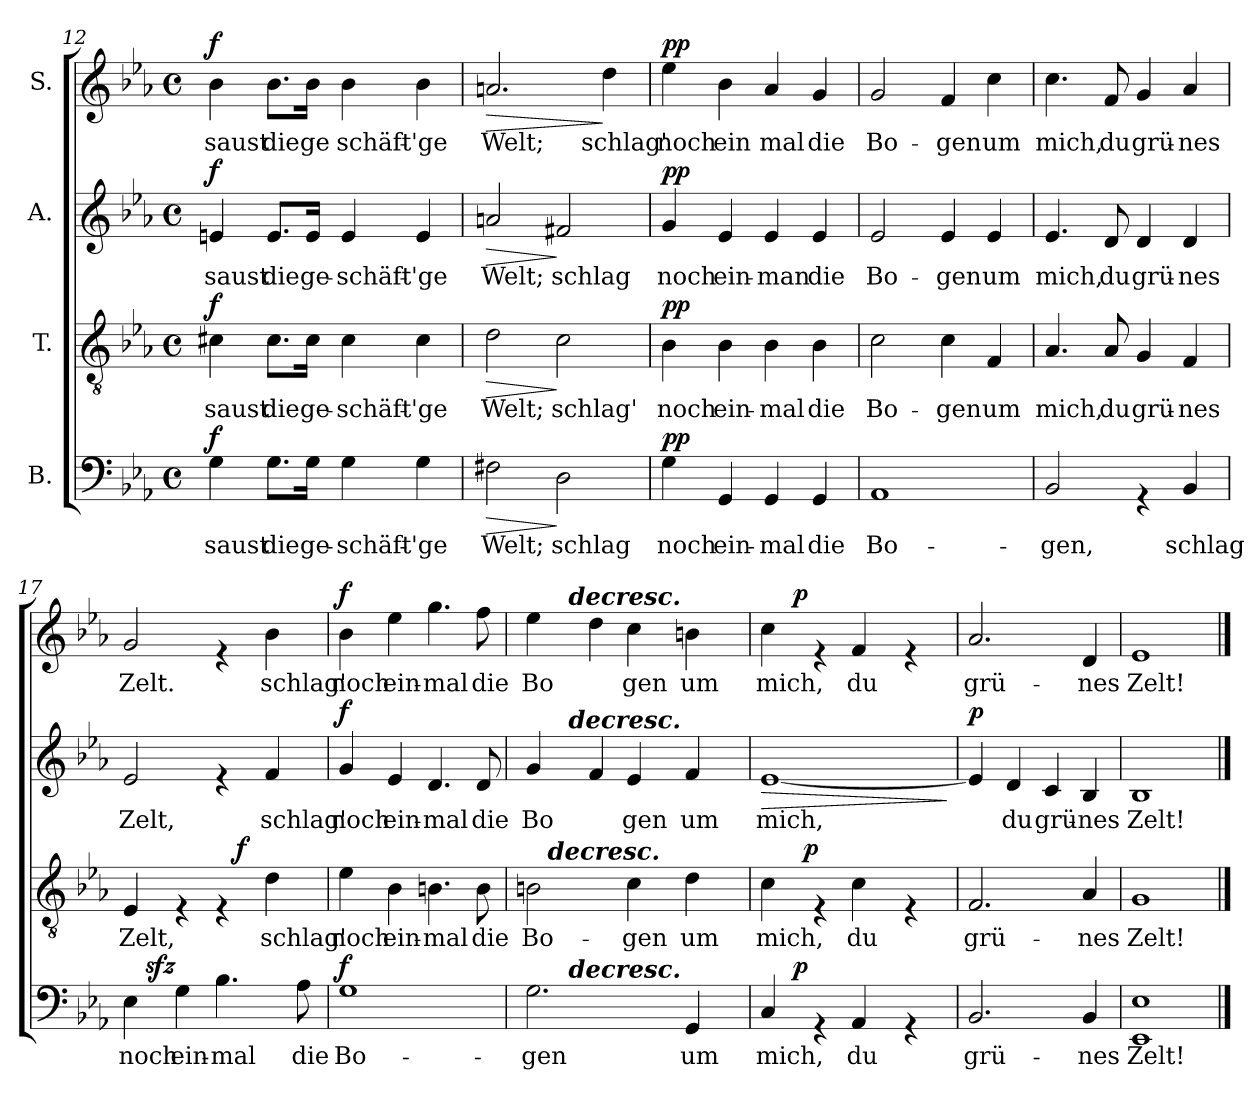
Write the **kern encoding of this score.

**kern	**text	**dynam	**kern	**text	**dynam	**kern	**text	**dynam	**kern	**text	**dynam
*part4	*part4	*part4	*part3	*part3	*part3	*part2	*part2	*part2	*part1	*part1	*part1
*staff4	*staff4	*staff4	*staff3	*staff3	*staff3	*staff2	*staff2	*staff2	*staff1	*staff1	*staff1
*I"B.	*	*	*I"T.	*	*	*I"A.	*	*	*I"S.	*	*
!!LO:PB:g=z
*clefF4	*	*	*clefGv2	*	*	*clefG2	*	*	*clefG2	*	*
*k[b-e-a-]	*	*	*k[b-e-a-]	*	*	*k[b-e-a-]	*	*	*k[b-e-a-]	*	*
*E-:	*	*	*E-:	*	*	*E-:	*	*	*E-:	*	*
*M4/4	*	*	*M4/4	*	*	*M4/4	*	*	*M4/4	*	*
*met(c)	*	*	*met(c)	*	*	*met(c)	*	*	*met(c)	*	*
=12	=12	=12	=12	=12	=12	=12	=12	=12	=12	=12	=12
!	!LO:LY:b	!LO:DY:a	!	!LO:LY:b	!LO:DY:a	!	!LO:LY:b	!LO:DY:a	!	!LO:LY:b	!LO:DY:a
4G\	saust	f	4c#X\	saust	f	4en/	saust	f	4b-\	saust	f
!	!LO:LY:b	!	!	!LO:LY:b	!	!	!LO:LY:b	!	!	!LO:LY:b	!
8.G\L	die	.	8.c#\L	die	.	8.e/L	die	.	8.b-\L	die	.
!	!LO:LY:b	!	!	!LO:LY:b	!	!	!LO:LY:b	!	!	!LO:LY:b	!
16G\Jk	ge-	.	16c#\Jk	ge-	.	16e/Jk	ge-	.	16b-\Jk	ge	.
!	!LO:LY:b	!	!	!LO:LY:b	!	!	!LO:LY:b	!	!	!LO:LY:b	!
4G\	-schäft-	.	4c#\	-schäft-	.	4e/	-schäft-	.	4b-\	schäft-	.
!	!LO:LY:b	!	!	!LO:LY:b	!	!	!LO:LY:b	!	!	!LO:LY:b	!
4G\	-'ge	.	4c#\	-'ge	.	4e/	-'ge	.	4b-\	-'ge	.
=13	=13	=13	=13	=13	=13	=13	=13	=13	=13	=13	=13
!	!LO:LY:b	!LO:HP:b	!	!LO:LY:b	!LO:HP:b	!	!LO:LY:b	!LO:HP:b	!	!LO:LY:b	!LO:HP:b
2F#X\	Welt;	>	2d\	Welt;	>	2an/	Welt;	>	2.an/	Welt;	>
!	!LO:LY:b	!	!	!LO:LY:b	!	!	!LO:LY:b	!	!	!	!
2D\	schlag	]	2c\	schlag'	]	2f#X/	schlag	]	.	.	.
!	!	!	!	!	!	!	!	!	!	!LO:LY:b	!
.	.	.	.	.	.	.	.	.	4dd\	schlag'	]
=14	=14	=14	=14	=14	=14	=14	=14	=14	=14	=14	=14
!	!LO:LY:b	!LO:DY:a	!	!LO:LY:b	!LO:DY:a	!	!LO:LY:b	!LO:DY:a	!	!LO:LY:b	!LO:DY:a
4G\	noch	pp	4B-\	noch	pp	4g/	noch	pp	4ee-\	noch	pp
!	!LO:LY:b	!	!	!LO:LY:b	!	!	!LO:LY:b	!	!	!LO:LY:b	!
4GG/	ein-	.	4B-\	ein-	.	4e-/	ein-	.	4b-\	ein	.
!	!LO:LY:b	!	!	!LO:LY:b	!	!	!LO:LY:b	!	!	!LO:LY:b	!
4GG/	-mal	.	4B-\	-mal	.	4e-/	-man	.	4a-/	mal	.
!	!LO:LY:b	!	!	!LO:LY:b	!	!	!LO:LY:b	!	!	!LO:LY:b	!
4GG/	die	.	4B-\	die	.	4e-/	die	.	4g/	die	.
=15	=15	=15	=15	=15	=15	=15	=15	=15	=15	=15	=15
!	!LO:LY:b	!	!	!LO:LY:b	!	!	!LO:LY:b	!	!	!LO:LY:b	!
1AA-	Bo-	.	2c\	Bo-	.	2e-/	Bo-	.	2g/	Bo-	.
!	!	!	!	!LO:LY:b	!	!	!LO:LY:b	!	!	!LO:LY:b	!
.	.	.	4c\	-gen	.	4e-/	-gen	.	4f/	-gen	.
!	!	!	!	!LO:LY:b	!	!	!LO:LY:b	!	!	!LO:LY:b	!
.	.	.	4F/	um	.	4e-/	um	.	4cc\	um	.
=16	=16	=16	=16	=16	=16	=16	=16	=16	=16	=16	=16
!	!LO:LY:b	!	!	!LO:LY:b	!	!	!LO:LY:b	!	!	!LO:LY:b	!
2BB-/	-gen,	.	4.A-/	mich,	.	4.e-/	mich,	.	4.cc\	mich,	.
!	!	!	!	!LO:LY:b	!	!	!LO:LY:b	!	!	!LO:LY:b	!
.	.	.	8A-/	du	.	8d/	du	.	8f/	du	.
!	!	!	!	!LO:LY:b	!	!	!LO:LY:b	!	!	!LO:LY:b	!
4rGG	.	.	4G/	grü-	.	4d/	grü-	.	4g/	grü-	.
!	!LO:LY:b	!	!	!LO:LY:b	!	!	!LO:LY:b	!	!	!LO:LY:b	!
4BB-/	schlag	.	4F/	-nes	.	4d/	-nes	.	4a-/	-nes	.
!!LO:LB:g=z
=17	=17	=17	=17	=17	=17	=17	=17	=17	=17	=17	=17
!LO:TX:a:Bi:t=cresc.	!	!	!	!	!	!	!	!	!	!	!
!	!LO:LY:b	!	!	!LO:LY:b	!	!	!LO:LY:b	!	!	!LO:LY:b	!
*^	*	*	*^	*	*	*	*	*	*	*	*
4E-\	16.ryy	noch	.	4E-/	2ryy	Zelt,	.	2e-/	Zelt,	.	2g/	Zelt.	.
!	!	!	!LO:DY:a	!	!	!	!	!	!	!	!	!	!
.	2ryy	.	sfz	.	.	.	.	.	.	.	.	.	.
!	!	!LO:LY:b	!	!	!	!	!	!	!	!	!	!	!
4G\	.	ein-	.	4rE	.	.	.	.	.	.	.	.	.
!	!	!LO:LY:b	!	!	!	!	!	!	!	!	!	!	!
4.B-\	.	-mal	.	4rE	16.ryy	.	.	4re	.	.	4re	.	.
!	!	!	!	!	!	!	!LO:DY:a	!	!	!	!	!	!
.	4ryy	.	.	.	4ryy	.	f	.	.	.	.	.	.
!	!	!	!	!	!	!LO:LY:b	!	!	!LO:LY:b	!	!	!LO:LY:b	!
.	.	.	.	4d\	.	schlag'	.	4f/	schlag'	.	4b-\	schlag'	.
.	8ryy	.	.	.	8ryy	.	.	.	.	.	.	.	.
!	!	!LO:LY:b	!	!	!	!	!	!	!	!	!	!	!
8A-\	.	die	.	.	.	.	.	.	.	.	.	.	.
.	32ryy	.	.	.	32ryy	.	.	.	.	.	.	.	.
=18	=18	=18	=18	=18	=18	=18	=18	=18	=18	=18	=18	=18	=18
!	!	!LO:LY:b	!LO:DY:a	!	!	!LO:LY:b	!	!	!LO:LY:b	!LO:DY:a	!	!LO:LY:b	!LO:DY:a
*v	*v	*	*	*	*	*	*	*	*	*	*	*	*
*	*	*	*v	*v	*	*	*	*	*	*	*	*
1G	Bo-	f	4e-\	noch	.	4g/	noch	f	4b-\	noch	f
!	!	!	!	!LO:LY:b	!	!	!LO:LY:b	!	!	!LO:LY:b	!
.	.	.	4B-\	ein-	.	4e-/	ein-	.	4ee-\	ein-	.
!	!	!	!	!LO:LY:b	!	!	!LO:LY:b	!	!	!LO:LY:b	!
.	.	.	4.Bn\	-mal	.	4.d/	-mal	.	4.gg\	-mal	.
!	!	!	!	!LO:LY:b	!	!	!LO:LY:b	!	!	!LO:LY:b	!
.	.	.	8B\	die	.	8d/	die	.	8ff\	die	.
=19	=19	=19	=19	=19	=19	=19	=19	=19	=19	=19	=19
!	!LO:LY:b	!	!	!LO:LY:b	!	!	!LO:LY:b	!	!	!LO:LY:b	!
*^	*	*	*^	*	*	*^	*	*	*^	*	*
2.G\	8ryy	-gen	.	2Bn\	16.ryy	Bo-	.	4g/	8ryy	Bo	.	4ee-\	8ryy	Bo	.
!	!	!	!	!	!LO:TX:a:Bi:t=decresc.	!	!	!	!	!	!	!	!	!	!
.	.	.	.	.	2ryy	.	.	.	.	.	.	.	.	.	.
.	32ryy	.	.	.	.	.	.	.	32ryy	.	.	.	32ryy	.	.
!	!	!	!	!	!	!	!	!	!	!	!	!	!LO:TX:a:Bi:t=decresc.	!	!
!	!	!	!	!	!	!	!	!	!LO:TX:a:Bi:t=decresc.	!	!	!	!	!	!
!	!LO:TX:a:Bi:t=decresc.	!	!	!	!	!	!	!	!	!	!	!	!	!	!
.	2ryy	.	.	.	.	.	.	.	2ryy	.	.	.	2ryy	.	.
.	.	.	.	.	.	.	.	4f/	.	.	.	4dd\	.	.	.
!	!	!	!	!	!	!LO:LY:b	!	!	!	!LO:LY:b	!	!	!	!LO:LY:b	!
.	.	.	.	4c\	.	-gen	.	4e-/	.	gen	.	4cc\	.	gen	.
.	.	.	.	.	4ryy	.	.	.	.	.	.	.	.	.	.
.	4ryy	.	.	.	.	.	.	.	4ryy	.	.	.	4ryy	.	.
!	!	!LO:LY:b	!	!	!	!LO:LY:b	!	!	!	!LO:LY:b	!	!	!	!LO:LY:b	!
4GG/	.	um	.	4d\	.	um	.	4f/	.	um	.	4bn\	.	um	.
.	.	.	.	.	8ryy	.	.	.	.	.	.	.	.	.	.
.	16.ryy	.	.	.	.	.	.	.	16.ryy	.	.	.	16.ryy	.	.
.	.	.	.	.	32ryy	.	.	.	.	.	.	.	.	.	.
=20	=20	=20	=20	=20	=20	=20	=20	=20	=20	=20	=20	=20	=20	=20	=20
!	!	!LO:LY:b	!	!	!	!LO:LY:b	!	!	!	!LO:LY:b	!LO:HP:b	!	!	!LO:LY:b	!
*	*	*	*	*	*	*	*	*v	*v	*	*	*	*	*	*
4C/	8.ryy	mich,	.	4c\	8..ryy	mich,	.	[<1e-	mich,	>	4cc\	8.ryy	mich,	.
!	!	!	!LO:DY:a	!	!	!	!	!	!	!	!	!	!	!LO:DY:a
.	2ryy	.	p	.	.	.	.	.	.	.	.	2ryy	.	p
!	!	!	!	!	!	!	!LO:DY:a	!	!	!	!	!	!	!
.	.	.	.	.	2ryy	.	p	.	.	.	.	.	.	.
4rGG	.	.	.	4rE	.	.	.	.	.	.	4re	.	.	.
!	!	!LO:LY:b	!	!	!	!LO:LY:b	!	!	!	!	!	!	!LO:LY:b	!
4AA-/	.	du	.	4c\	.	du	.	.	.	.	4f/	.	du	.
.	4ryy	.	.	.	.	.	.	.	.	.	.	4ryy	.	.
.	.	.	.	.	4ryy	.	.	.	.	.	.	.	.	.
4rGG	.	.	.	4rE	.	.	.	.	.	.	4re	.	.	.
.	16ryy	.	.	.	.	.	.	.	.	.	.	16ryy	.	.
.	.	.	.	.	32ryy	.	.	.	.	.	.	.	.	.
.	.	.	.	.	.	.	.	.	.	]	.	.	.	.
=21	=21	=21	=21	=21	=21	=21	=21	=21	=21	=21	=21	=21	=21	=21
!	!	!LO:LY:b	!	!	!	!LO:LY:b	!	!	!	!LO:DY:b	!	!	!LO:LY:b	!
*v	*v	*	*	*	*	*	*	*	*	*	*v	*v	*	*
*	*	*	*v	*v	*	*	*	*	*	*	*	*
2.BB-/	grü-	.	2.F/	grü-	.	4e-/]	.	p	2.a-/	grü-	.
!	!	!	!	!	!	!	!LO:LY:b	!	!	!	!
.	.	.	.	.	.	4d/	du	.	.	.	.
!	!	!	!	!	!	!	!LO:LY:b	!	!	!	!
.	.	.	.	.	.	4c/	grü-	.	.	.	.
!	!LO:LY:b	!	!	!LO:LY:b	!	!	!LO:LY:b	!	!	!LO:LY:b	!
4BB-/	-nes	.	4A-/	-nes	.	4B-/	-nes	.	4d/	-nes	.
=22	=22	=22	=22	=22	=22	=22	=22	=22	=22	=22	=22
!	!LO:LY:b	!	!	!LO:LY:b	!	!	!LO:LY:b	!	!	!LO:LY:b	!
1EE- 1E-	Zelt!	.	1G	Zelt!	.	1B-	Zelt!	.	1e-	Zelt!	.
==	==	==	==	==	==	==	==	==	==	==	==
*-	*-	*-	*-	*-	*-	*-	*-	*-	*-	*-	*-
